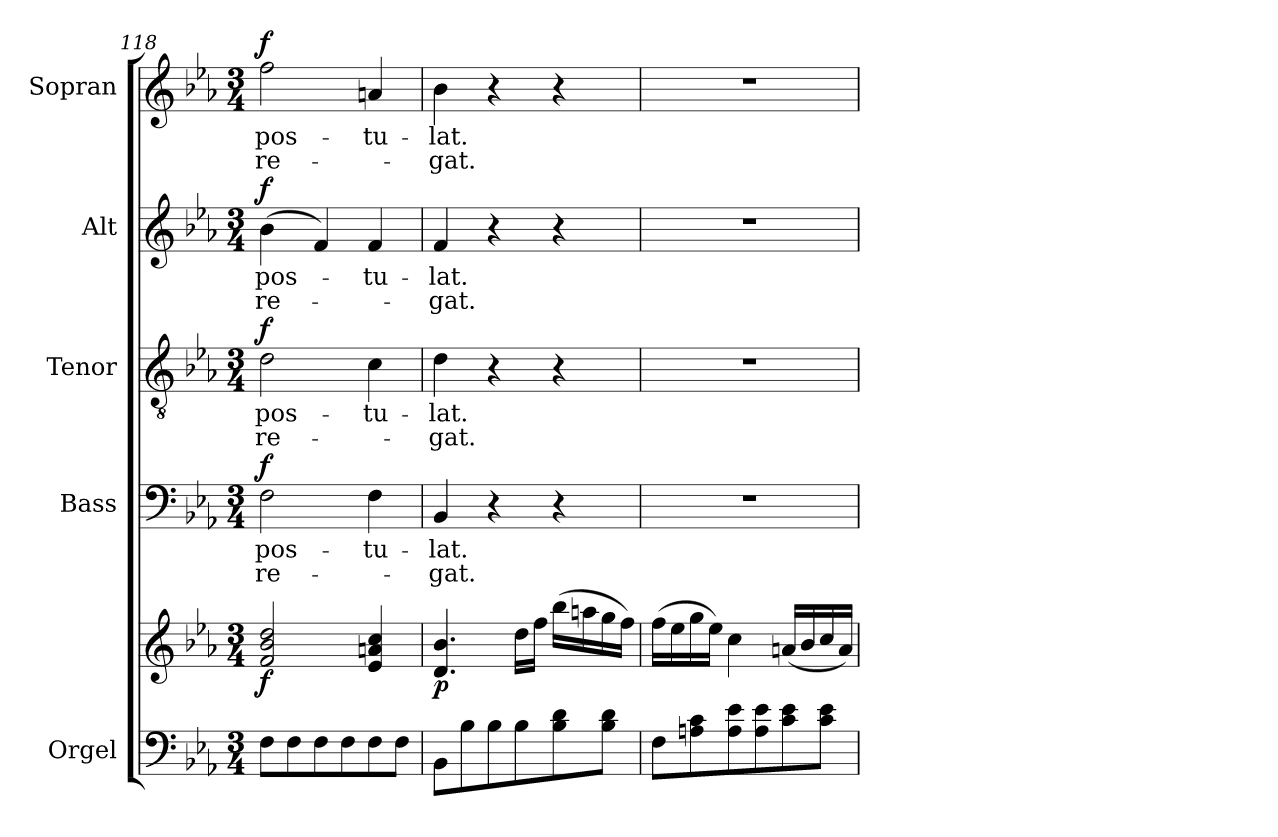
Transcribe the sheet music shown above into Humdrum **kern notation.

**kern	**kern	**dynam	**kern	**text	**text	**dynam	**kern	**text	**text	**dynam	**kern	**text	**text	**dynam	**kern	**text	**text	**dynam
*part5	*part5	*part5	*part4	*part4	*part4	*part4	*part3	*part3	*part3	*part3	*part2	*part2	*part2	*part2	*part1	*part1	*part1	*part1
*staff6	*staff5	*staff5/6	*staff4	*staff4	*staff4	*staff4	*staff3	*staff3	*staff3	*staff3	*staff2	*staff2	*staff2	*staff2	*staff1	*staff1	*staff1	*staff1
*I"Orgel	*	*	*I"Bass	*	*	*	*I"Tenor	*	*	*	*I"Alt	*	*	*	*I"Sopran	*	*	*
*I'Org.	*	*	*I'B.	*	*	*	*I'T.	*	*	*	*I'A.	*	*	*	*I'S.	*	*	*
*clefF4	*clefG2	*	*clefF4	*	*	*	*clefGv2	*	*	*	*clefG2	*	*	*	*clefG2	*	*	*
*k[b-e-a-]	*k[b-e-a-]	*	*k[b-e-a-]	*	*	*	*k[b-e-a-]	*	*	*	*k[b-e-a-]	*	*	*	*k[b-e-a-]	*	*	*
*E-:	*E-:	*	*E-:	*	*	*	*E-:	*	*	*	*E-:	*	*	*	*E-:	*	*	*
*M3/4	*M3/4	*	*M3/4	*	*	*	*M3/4	*	*	*	*M3/4	*	*	*	*M3/4	*	*	*
=118	=118	=118	=118	=118	=118	=118	=118	=118	=118	=118	=118	=118	=118	=118	=118	=118	=118	=118
!	!	!LO:DY:b	!	!LO:LY:b	!LO:LY:b	!LO:DY:a	!	!LO:LY:b	!LO:LY:b	!LO:DY:a	!	!LO:LY:b	!LO:LY:b	!LO:DY:a	!	!LO:LY:b	!LO:LY:b	!LO:DY:a
8F\L	2f/ 2b-/ 2dd/	f	2F\	pos-	re-	f	2d\	pos-	re-	f	(>4b-\	pos-	re-	f	2ff\	pos-	re-	f
8F\	.	.	.	.	.	.	.	.	.	.	.	.	.	.	.	.	.	.
8F\	.	.	.	.	.	.	.	.	.	.	4f/)	.	.	.	.	.	.	.
8F\	.	.	.	.	.	.	.	.	.	.	.	.	.	.	.	.	.	.
!	!	!	!	!LO:LY:b	!	!	!	!LO:LY:b	!	!	!	!LO:LY:b	!	!	!	!LO:LY:b	!	!
8F\	4e-/ 4an/ 4cc/	.	4F\	-tu-	.	.	4c\	-tu-	.	.	4f/	-tu-	.	.	4an/	-tu-	.	.
8F\J	.	.	.	.	.	.	.	.	.	.	.	.	.	.	.	.	.	.
=119	=119	=119	=119	=119	=119	=119	=119	=119	=119	=119	=119	=119	=119	=119	=119	=119	=119	=119
!	!	!LO:DY:b	!	!LO:LY:b	!LO:LY:b	!	!	!LO:LY:b	!LO:LY:b	!	!	!LO:LY:b	!LO:LY:b	!	!	!LO:LY:b	!LO:LY:b	!
8BB-\L	4.d/ 4.b-/	p	4BB-/	-lat.	-gat.	.	4d\	-lat.	-gat.	.	4f/	-lat.	-gat.	.	4b-\	-lat.	-gat.	.
8B-\	.	.	.	.	.	.	.	.	.	.	.	.	.	.	.	.	.	.
8B-\	.	.	4r	.	.	.	4r	.	.	.	4r	.	.	.	4r	.	.	.
8B-\	16dd\LL	.	.	.	.	.	.	.	.	.	.	.	.	.	.	.	.	.
.	16ff\JJ	.	.	.	.	.	.	.	.	.	.	.	.	.	.	.	.	.
8B-\ 8d\	(>16bb-\LL	.	4r	.	.	.	4r	.	.	.	4r	.	.	.	4r	.	.	.
.	16aan\	.	.	.	.	.	.	.	.	.	.	.	.	.	.	.	.	.
8B-\ 8d\J	16gg\	.	.	.	.	.	.	.	.	.	.	.	.	.	.	.	.	.
.	16ff\JJ)	.	.	.	.	.	.	.	.	.	.	.	.	.	.	.	.	.
=120	=120	=120	=120	=120	=120	=120	=120	=120	=120	=120	=120	=120	=120	=120	=120	=120	=120	=120
8F\L	(>16ff\LL	.	2.r	.	.	.	2.r	.	.	.	2.r	.	.	.	2.r	.	.	.
.	16ee-\	.	.	.	.	.	.	.	.	.	.	.	.	.	.	.	.	.
8An\ 8c\	16gg\	.	.	.	.	.	.	.	.	.	.	.	.	.	.	.	.	.
.	16ee-\JJ)	.	.	.	.	.	.	.	.	.	.	.	.	.	.	.	.	.
8A\ 8e-\	4cc\	.	.	.	.	.	.	.	.	.	.	.	.	.	.	.	.	.
8A\ 8e-\	.	.	.	.	.	.	.	.	.	.	.	.	.	.	.	.	.	.
8c\ 8e-\	(<16an/LL	.	.	.	.	.	.	.	.	.	.	.	.	.	.	.	.	.
.	16b-/	.	.	.	.	.	.	.	.	.	.	.	.	.	.	.	.	.
8c\ 8e-\J	16cc/	.	.	.	.	.	.	.	.	.	.	.	.	.	.	.	.	.
.	16a/JJ)	.	.	.	.	.	.	.	.	.	.	.	.	.	.	.	.	.
=	=	=	=	=	=	=	=	=	=	=	=	=	=	=	=	=	=	=
*-	*-	*-	*-	*-	*-	*-	*-	*-	*-	*-	*-	*-	*-	*-	*-	*-	*-	*-
